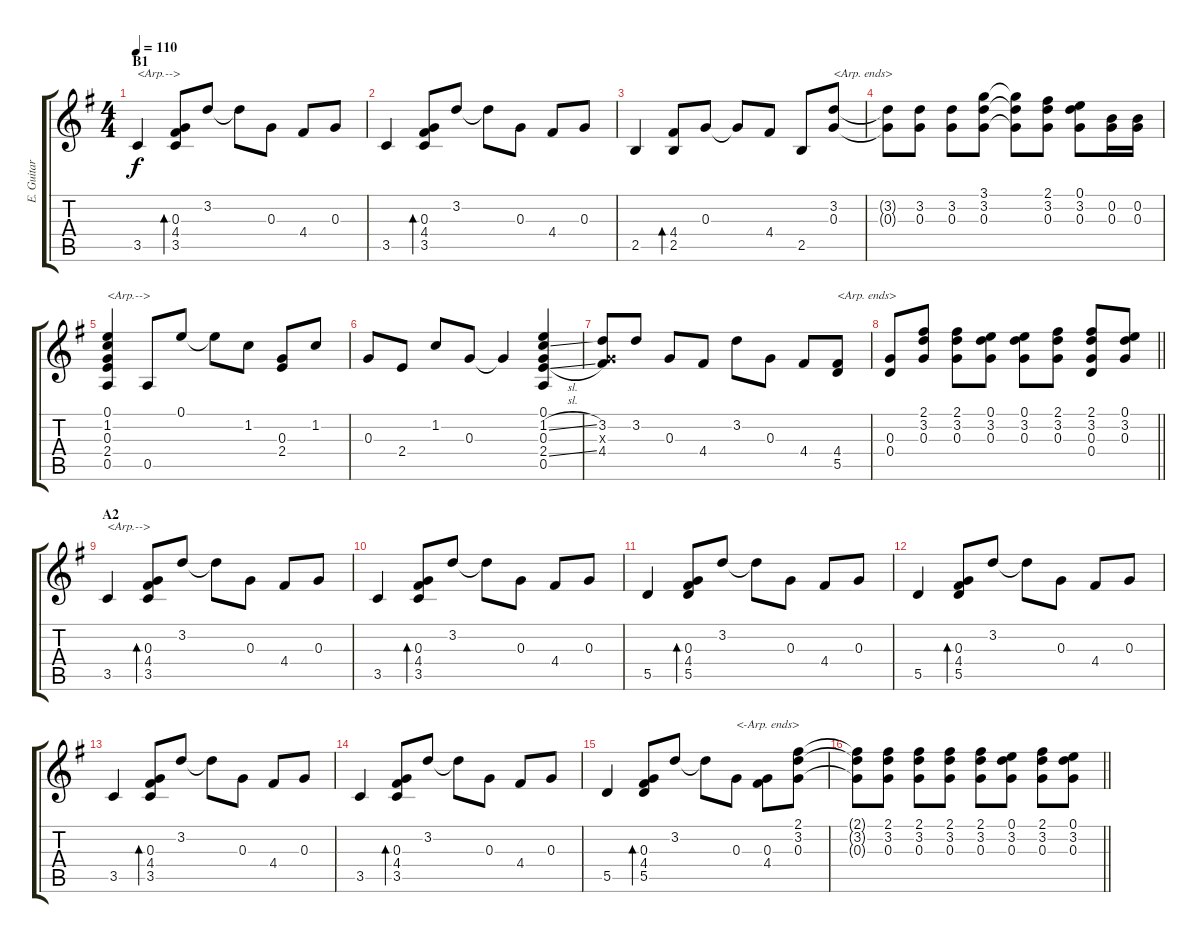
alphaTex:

\track ("E. Guitar I" "E. Guitar ") {instrument overdrivenguitar}
\staff {score tabs}
\tuning (E4 B3 G3 D3 A2 E2) {hide}
\ts (4 4)
\section ("" "B1")
\tempo 110
\clef g2
\ks g
3.5.4{txt "<Arp.-->" dy f} (0.3 4.4 3.5).8{bd 240} 3.2.8 3.2{t}.8 0.3.8 4.4.8 0.3.8 |
3.5.4 (0.3 4.4 3.5).8{bd 240} 3.2.8 3.2{t}.8 0.3.8 4.4.8 0.3.8 |
2.5.4 (4.4 2.5).8{bd 240} 0.3.8 0.3{t}.8 4.4.8 2.5.8 (3.2 0.3).8{txt "<Arp. ends>"} |
(3.2{t} 0.3{t}).8 (3.2 0.3).8 (3.2 0.3).8 (3.1 3.2 0.3).8 (3.1{t} 3.2{t} 0.3{t}).8 (2.1 3.2 0.3).8 (0.1 3.2 0.3).8 (0.2 0.3).16 (0.2 0.3).16 |
(0.1 1.2 0.3 2.4 0.5).4{txt "<Arp.-->"} 0.5.8 0.1.8 0.1{t}.8 1.2.8 (0.3 2.4).8 1.2.8 |
0.3.8 2.4.8 1.2.8 0.3.8 0.3{t}.4 (0.1 1.2{sl} 0.3 2.4{sl} 0.5).4 |
(3.2 0.3{x} 4.4).8 3.2.8 0.3.8 4.4.8 3.2.8 0.3.8 4.4.8 (4.4 5.5).8{txt "<Arp. ends>"} |
\barLineRight lightlight
(0.3 0.4).8 (2.1 3.2 0.3).8 (2.1 3.2 0.3).8 (0.1 3.2 0.3).8 (0.1 3.2 0.3).8 (2.1 3.2 0.3).8 (2.1 3.2 0.3 0.4).8 (0.1 3.2 0.3).8 |
\section ("" "A2")
3.5.4{txt "<Arp.-->"} (0.3 4.4 3.5).8{bd 240} 3.2.8 3.2{t}.8 0.3.8 4.4.8 0.3.8 |
3.5.4 (0.3 4.4 3.5).8{bd 240} 3.2.8 3.2{t}.8 0.3.8 4.4.8 0.3.8 |
5.5.4 (0.3 4.4 5.5).8{bd 240} 3.2.8 3.2{t}.8 0.3.8 4.4.8 0.3.8 |
5.5.4 (0.3 4.4 5.5).8{bd 240} 3.2.8 3.2{t}.8 0.3.8 4.4.8 0.3.8 |
3.5.4 (0.3 4.4 3.5).8{bd 240} 3.2.8 3.2{t}.8 0.3.8 4.4.8 0.3.8 |
3.5.4 (0.3 4.4 3.5).8{bd 240} 3.2.8 3.2{t}.8 0.3.8 4.4.8 0.3.8 |
5.5.4 (0.3 4.4 5.5).8{bd 240} 3.2.8 3.2{t}.8 0.3.8{txt "<-Arp. ends>"} (0.3 4.4).8 (2.1 3.2 0.3).8 |
\barLineRight lightlight
(2.1{t} 3.2{t} 0.3{t}).8 (2.1 3.2 0.3).8 (2.1 3.2 0.3).8 (2.1 3.2 0.3).8 (2.1 3.2 0.3).8 (0.1 3.2 0.3).8 (2.1 3.2 0.3).8 (0.1 3.2 0.3).8
